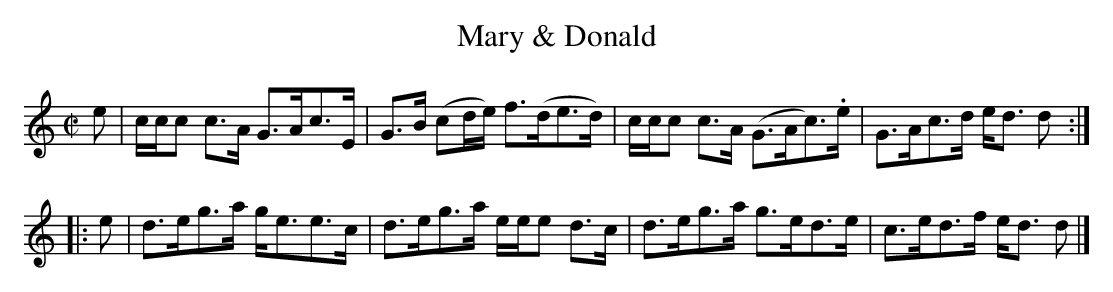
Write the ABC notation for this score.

X:1
T:Mary \& Donald
M:C|
K:DDor
e|\
c/c/c c>A G>Ac>E| G>B (cd/e/) f>(de>d)|\
c/c/c c>A (G>Ac)>.e| G>Ac>d e<d d::
e|\
d>eg>a g<ee>c| d>eg>a e/e/e d>c|\
d>eg>a g>ed>e| c>ed>f e<d d|]
